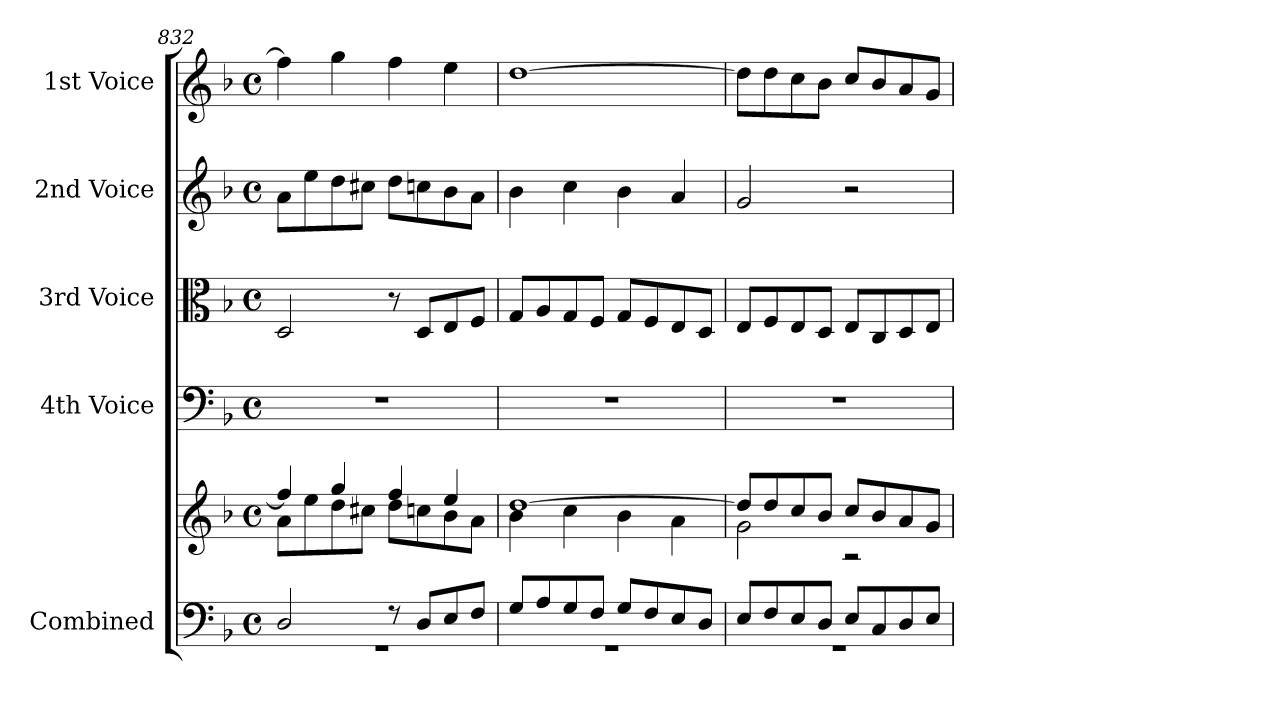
**kern	**kern	**kern	**kern	**kern	**kern
*part5	*part5	*part4	*part3	*part2	*part1
*staff6	*staff5	*staff4	*staff3	*staff2	*staff1
*I"Combined	*	*I"4th Voice	*I"3rd Voice	*I"2nd Voice	*I"1st Voice
!!LO:LB:g=z
*clefF4	*clefG2	*clefF4	*clefC3	*clefG2	*clefG2
*k[b-]	*k[b-]	*k[b-]	*k[b-]	*k[b-]	*k[b-]
*M4/4	*M4/4	*M4/4	*M4/4	*M4/4	*M4/4
*met(c)	*met(c)	*met(c)	*met(c)	*met(c)	*met(c)
=832	=832	=832	=832	=832	=832
*^	*^	*	*	*	*
2D/	1r	4ff/]	8a\L	1r	2D/	8a\L	4ff\]
.	.	.	8ee\	.	.	8ee\	.
.	.	4gg/	8dd\	.	.	8dd\	4gg\
.	.	.	8cc#X\J	.	.	8cc#X\J	.
8r	.	4ff/	8dd\L	.	8r	8dd\L	4ff\
8D/L	.	.	8ccn\	.	8D/L	8ccn\	.
8E/	.	4ee/	8b-\	.	8E/	8b-\	4ee\
8F/J	.	.	8a\J	.	8F/J	8a\J	.
=833	=833	=833	=833	=833	=833	=833	=833
8G/L	1r	[1dd	4b-\	1r	8G/L	4b-\	[1dd
8A/	.	.	.	.	8A/	.	.
8G/	.	.	4cc\	.	8G/	4cc\	.
8F/J	.	.	.	.	8F/J	.	.
8G/L	.	.	4b-\	.	8G/L	4b-\	.
8F/	.	.	.	.	8F/	.	.
8E/	.	.	4a\	.	8E/	4a/	.
8D/J	.	.	.	.	8D/J	.	.
=834	=834	=834	=834	=834	=834	=834	=834
8E/L	1r	8dd/L]	2g\	1r	8E/L	2g/	8dd\L]
8F/	.	8dd/	.	.	8F/	.	8dd\
8E/	.	8cc/	.	.	8E/	.	8cc\
8D/J	.	8b-/J	.	.	8D/J	.	8b-\J
8E/L	.	8cc/L	2r	.	8E/L	2r	8cc/L
8C/	.	8b-/	.	.	8C/	.	8b-/
8D/	.	8a/	.	.	8D/	.	8a/
8E/J	.	8g/J	.	.	8E/J	.	8g/J
*v	*v	*	*	*	*	*	*
*	*v	*v	*	*	*	*
=	=	=	=	=	=
*-	*-	*-	*-	*-	*-
